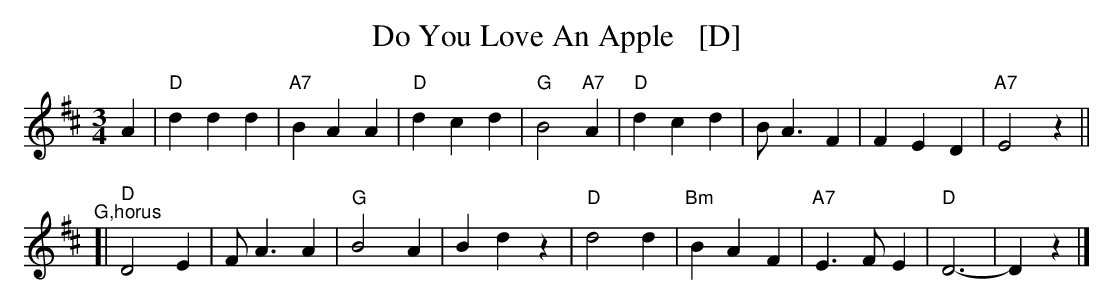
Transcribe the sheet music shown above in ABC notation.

X:1
T: Do You Love An Apple   [D]
M: 3/4
L: 1/8
K: D
A2 |\
"D"d2 d2 d2 | "A7"B2 A2 A2 | "D"d2 c2 d2 | "G"B4 "A7"A2 |\
"D"d2 c2 d2 | B A3 F2 | F2 E2 D2 | "A7"E4 z2 ||
"^G,horus"[|\
"D"D4 E2 | F A3 A2 | "G"B4 A2 | B2 d2 z2 |\
"D"d4 d2 | "Bm"B2 A2 F2 | "A7"E3 F E2 | "D"D6-| D2 z2 |]
